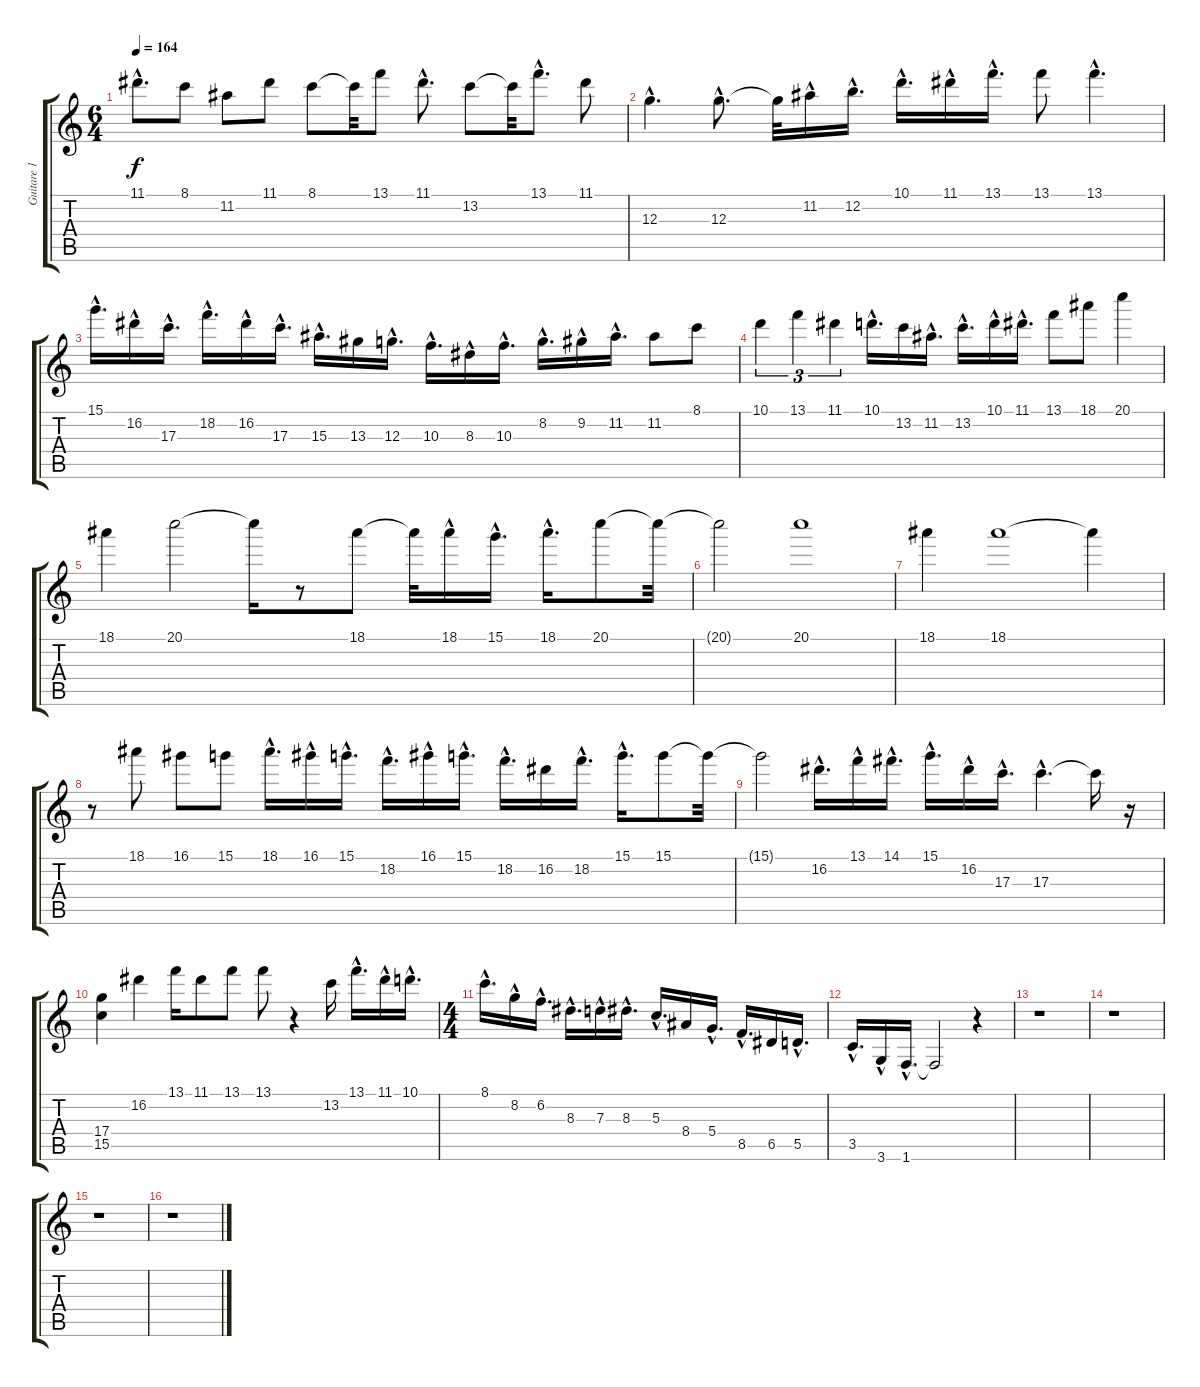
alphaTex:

\track ("Guitare 1" "Guitare 1") {instrument overdrivenguitar}
\staff {score tabs}
\tuning (E4 B3 G3 D3 A2 E2) {hide}
\ts (6 4)
\tempo 164
\clef g2
\ks c
11.1{hac}.8{d dy f} 8.1.8 11.2.8 11.1.8 8.1.8 8.1{t}.32 13.1.8 11.1{hac}.8{d} 13.2.8 13.2{t}.32 13.1{hac}.8{d} 11.1.8 |
12.3{hac}.4{d} 12.3{hac}.8{d} 12.3{t}.32 11.2{hac}.16 12.2{hac}.16{d} 10.1{hac}.16{d} 11.1{hac}.16 13.1{hac}.16{d} 13.1.8 13.1{hac}.4{d} |
15.1{hac}.16{d} 16.2{hac}.16 17.3{hac}.16{d} 18.2{hac}.16{d} 16.2{hac}.16 17.3{hac}.16{d} 15.3{hac}.16{d} 13.3.16 12.3{hac}.16{d} 10.3{hac}.16{d} 8.3{hac}.16 10.3{hac}.16{d} 8.2{hac}.16{d} 9.2{hac}.16 11.2{hac}.16{d} 11.2.8 8.1.8 |
10.1.4{tu (3 2)} 13.1.4{tu (3 2)} 11.1.4{tu (3 2)} 10.1{hac}.16{d} 13.2.16 11.2{hac}.16{d} 13.2{hac}.16{d} 10.1{hac}.16 11.1{hac}.16{d} 13.1.8 18.1.8 20.1.4 |
18.1.4 20.1.2 20.1{t}.16 r.8 18.1.8 18.1{t}.32 18.1{hac}.16 15.1{hac}.16{d} 18.1{hac}.16{d} 20.1.8 20.1{t}.32 |
20.1{t}.2 20.1.1 |
18.1.4 18.1.1 18.1{t}.4 |
r.8 18.1.8 16.1.8 15.1.8 18.1{hac}.16{d} 16.1{hac}.16 15.1{hac}.16{d} 18.2{hac}.16{d} 16.1{hac}.16 15.1{hac}.16{d} 18.2{hac}.16{d} 16.2.16 18.2{hac}.16{d} 15.1{hac}.16{d} 15.1.8 15.1{t}.32 |
15.1{t}.2 16.2{hac}.16{d} 13.1{hac}.16 14.1{hac}.16{d} 15.1{hac}.16{d} 16.2{hac}.16 17.3{hac}.16{d} 17.3{hac}.4{d} 17.3{t}.16 r.16 |
(17.4 15.5).4 16.2.4 13.1.16 11.1.8 13.1.8 13.1.8 r.4 13.2.16 13.1{hac}.16{d} 11.1{hac}.16 10.1{hac}.16{d} |
\ts (4 4)
8.1{hac}.16{d} 8.2{hac}.16 6.2{hac}.16{d} 8.3{hac}.16{d} 7.3{hac}.16 8.3{hac}.16{d} 5.3{hac}.16{d} 8.4.16 5.4{hac}.16{d} 8.5{hac}.16{d} 6.5.16 5.5{hac}.16{d} |
3.5{hac}.16{d} 3.6{hac}.16 1.6{hac}.16{d} 1.6{t}.2 r.4 |
r.1 |
r.1 |
r.1 |
r.1
